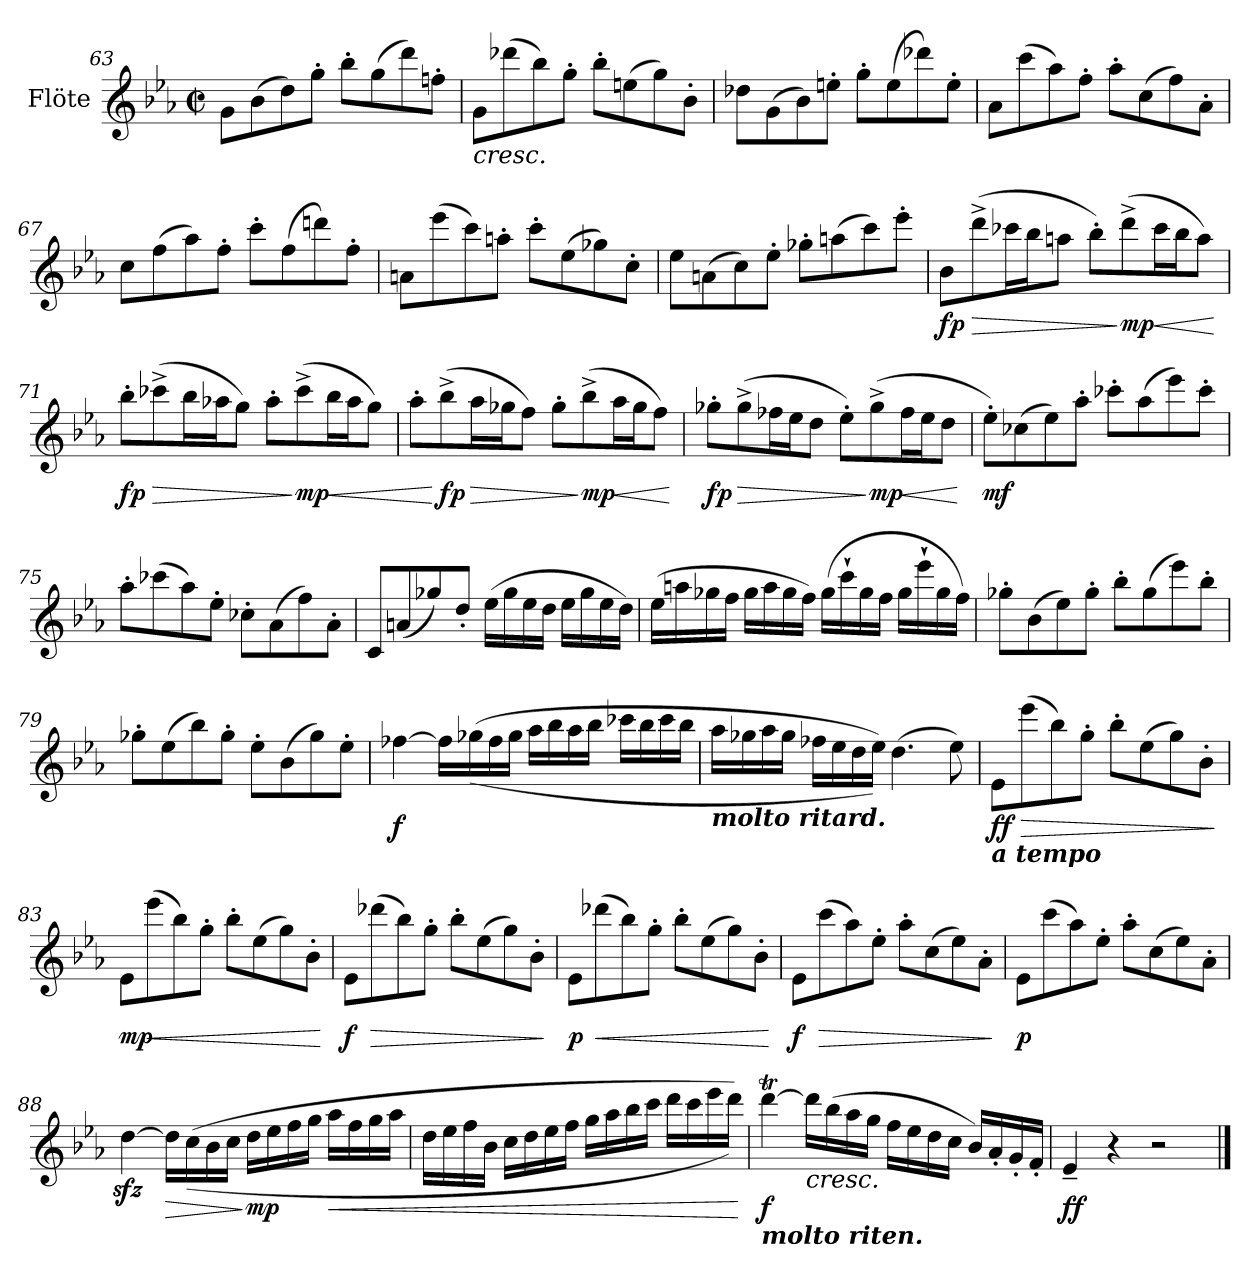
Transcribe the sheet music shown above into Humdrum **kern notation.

**kern	**dynam
*part1	*part1
*staff1	*staff1
*I"Flöte	*
*I'Fl.	*
*clefG2	*
*k[b-e-a-]	*
*M2/2	*
*met(c|)	*
=63	=63
8g\L	.
(>8b-\	.
8dd\)	.
8gg'\J	.
8bb-'\L	.
(>8gg\	.
8ddd\)	.
8ffn'\J	.
=64	=64
!LO:TX:b:i:t=cresc.	!
8g\L	.
(>8ddd-X\	.
8bb-\)	.
8gg'\J	.
8bb-'\L	.
(>8een\	.
8gg\)	.
8b-'\J	.
!!LO:PB:g=z
=65	=65
8dd-X\L	.
(>8g\	.
8b-\)	.
8een'\J	.
8gg'\L	.
(>8ee\	.
8ddd-X\)	.
8ee'\J	.
=66	=66
8a-\L	.
(>8ccc\	.
8aa-\)	.
8ff'\J	.
8aa-'\L	.
(>8cc\	.
8ff\)	.
8a-'\J	.
=67	=67
8cc\L	.
(>8ff\	.
8aa-\)	.
8ff'\J	.
8ccc'\L	.
(>8ff\	.
8dddn\)	.
8ff'\J	.
=68	=68
8an\L	.
(>8eee-\	.
8ccc\)	.
8aan'\J	.
8ccc'\L	.
(>8ee-\	.
8gg-X\)	.
8cc'\J	.
!!LO:LB:g=z
=69	=69
8ee-\L	.
(>8an\	.
8cc\)	.
8ee-'\J	.
8gg-X'\L	.
(>8aan\	.
8ccc\)	.
8eee-'\J	.
=70	=70
!	!LO:DY:b
8b-\L	fp
!	!LO:HP:b
(>8ddd^\	>
16ccc-X\L	.
16bb-\J	.
8aan\J	.
8bb-'\L)	.
!	!LO:DY:n=1:b
(>8ddd^\	] mp
!	!LO:HP:b
16ccc-\L	<
16bb-\J	.
8aa\J)	.
.	[
=71	=71
!	!LO:DY:b
8bb-'\L	fp
!	!LO:HP:b
(>8ccc-X^\	>
16bb-\L	.
16aa-X\J	.
8gg\J)	.
8aa-'\L	.
!	!LO:DY:n=1:b
(>8ccc-^\	] mp
!	!LO:HP:b
16bb-\L	<
16aa-\J	.
8gg\J)	.
!!LO:LB:g=z
=72	=72
8aa-'\L	.
!	!LO:DY:n=1:b
(>8bb-^\	[ fp
!	!LO:HP:b
16aa-\L	>
16gg-X\J	.
8ff\J)	.
8gg-'\L	.
!	!LO:DY:n=2:b
(>8bb-^\	] mp
!	!LO:HP:b
16aa-\L	<
16gg-\J	.
8ff\J)	.
.	[
=73	=73
!	!LO:DY:b
8gg-X'\L	fp
!	!LO:HP:b
(>8gg-^\	>
16ff-X\L	.
16ee-\J	.
8dd\J	.
8ee-'\L)	.
!	!LO:DY:n=1:b
(>8gg-^\	] mp
!	!LO:HP:b
16ff-\L	<
16ee-\J	.
8dd\J	.
.	[
=74	=74
!	!LO:DY:b
8ee-'\L)	mf
(>8cc-X\	.
8ee-\)	.
8aa-'\J	.
8ccc-X'\L	.
(>8aa-\	.
8eee-\)	.
8ccc-'\J	.
=75	=75
8aa-'\L	.
(>8ccc-X\	.
8aa-\)	.
8ee-'\J	.
8cc-X'\L	.
(>8a-\	.
8ff\)	.
8a-'\J	.
!!LO:LB:g=z
=76	=76
8c/L	.
(<8an/	.
8gg-X/)	.
8dd'/J	.
(>16ee-\LL	.
16gg-\	.
16ee-\	.
16dd\JJ	.
16ee-\LL	.
16gg-\	.
16ee-\	.
16dd\JJ)	.
=77	=77
(>16ee-\LL	.
16aan\	.
16gg-X\	.
16ff\JJ	.
16gg-\LL	.
16aa\	.
16gg-\	.
16ff\JJ)	.
(>16gg-\LL	.
16ccc`\	.
16gg-\	.
16ff\JJ	.
16gg-\LL	.
16eee-`\	.
16gg-\	.
16ff\JJ)	.
=78	=78
8gg-X'\L	.
(>8b-\	.
8ee-\)	.
8gg-'\J	.
8bb-'\L	.
(>8gg-\	.
8eee-\)	.
8bb-'\J	.
!!LO:LB:g=z
=79	=79
8gg-X'\L	.
(>8ee-\	.
8bb-\)	.
8gg-'\J	.
8ee-'\L	.
(>8b-\	.
8gg-\)	.
8ee-'\J	.
=80	=80
!	!LO:DY:b
[4ff-X\	f
16ff-\LL]	.
(>(>16gg-X\	.
16ff-\	.
16gg-\JJ	.
16aa-\LL	.
16bb-\	.
16aa-\	.
16bb-\JJ	.
16ccc-X\LL	.
16bb-\	.
16ccc-\	.
16bb-\JJ	.
=81	=81
*MM95	*
!LO:TX:b:Bi:t=molto ritard.	!
16aa-\LL	.
16gg-X\	.
*MM75	*
16aa-\	.
16gg-\JJ	.
*MM65	*
16ff-X\LL	.
16ee-\	.
*MM55	*
16dd\	.
16ee-\JJ))	.
(>4.dd\	.
8ee-\)	.
!!LO:LB:g=z
=82	=82
*MM108	*
!LO:TX:b:Bi:t=a tempo	!
!	!LO:DY:b
8e-\L	ff
!	!LO:HP:b
(>8eee-\	>
8bb-\)	.
8gg'\J	.
8bb-'\L	.
(>8ee-\	.
8gg\)	.
8b-'\J	.
.	]
=83	=83
!	!LO:DY:b
8e-\L	mp
!	!LO:HP:b
(>8eee-\	<
8bb-\)	.
8gg'\J	.
8bb-'\L	.
(>8ee-\	.
8gg\)	.
8b-'\J	.
.	[
=84	=84
!	!LO:DY:b
8e-\L	f
!	!LO:HP:b
(>8ddd-X\	>
8bb-\)	.
8gg'\J	.
8bb-'\L	.
(>8ee-\	.
8gg\)	.
8b-'\J	.
.	]
=85	=85
!	!LO:DY:b
8e-\L	p
!	!LO:HP:b
(>8ddd-X\	<
8bb-\)	.
8gg'\J	.
8bb-'\L	.
(>8ee-\	.
8gg\)	.
8b-'\J	.
.	[
=86	=86
!	!LO:DY:b
8e-\L	f
!	!LO:HP:b
(>8ccc\	>
8aa-\)	.
8ee-'\J	.
8aa-'\L	.
(>8cc\	.
8ee-\)	.
8a-'\J	.
.	]
!!LO:LB:g=z
=87	=87
!	!LO:DY:b
8e-\L	p
(>8ccc\	.
8aa-\)	.
8ee-'\J	.
8aa-'\L	.
(>8cc\	.
8ee-\)	.
8a-'\J	.
=88	=88
[4ddzz<\	.
!	!LO:HP:b
16dd\LL]	>
(>(>16cc\	.
16b-\	.
16cc\JJ	.
!	!LO:DY:n=1:b
16dd\LL	] mp
16ee-\	.
16ff\	.
16gg\JJ	.
!	!LO:HP:b
16aa-\LL	<
16ff\	.
16gg\	.
16aa-\JJ	.
=89	=89
16dd\LL	.
16ee-\	.
16ff\	.
16b-\JJ	.
16cc\LL	.
16dd\	.
16ee-\	.
16ff\JJ	.
16gg\LL	.
16aa-\	.
16bb-\	.
16ccc\JJ	.
16ddd\LL	.
16ccc\	.
16eee-\	.
16ddd\JJ))	.
.	[
!!LO:LB:g=z
=90	=90
*MM90	*
!LO:TX:b:Bi:t=molto riten.	!
!	!LO:DY:b
[4dddt\	f
!	!LO:HP:b
16ddd\LL]	<
(>16bb-\	.
*MM80	*
16aa-\	.
16gg\JJ	.
*MM70	*
16ff\LL	.
16ee-\	.
16dd\	.
16cc\JJ	.
*MM60	*
16b-/LL)	.
16a-'/	.
*MM50	*
16g'/	.
16f'/JJ	.
=91	=91
!	!LO:DY:b
4e-~/	ff
4r	[
2r	.
==	==
*-	*-
